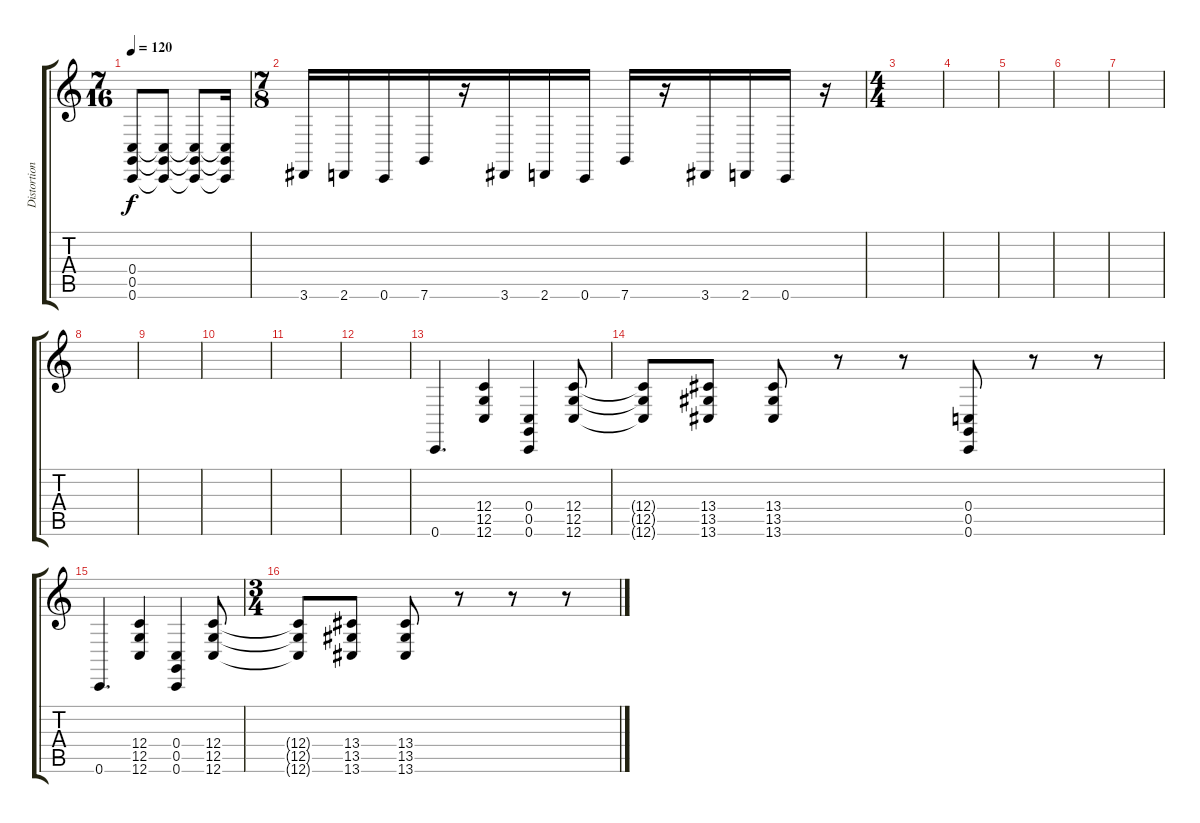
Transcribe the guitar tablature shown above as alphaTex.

\track ("Distortion Guitar" "Distortion") {instrument synthbrass1}
\staff {score tabs}
\tuning (D4 A3 F3 C3 G2 C2) {hide}
\ts (7 16)
\tempo 120
\clef g2
\ks c
(0.4{t} 0.5{t} 0.6{t}).8{dy f} (0.4{t} 0.5{t} 0.6{t}).8 (0.4{t} 0.5{t} 0.6{t}).8 (0.4{t} 0.5{t} 0.6{t}).16 |
\ts (7 8)
3.6.16 2.6.16 0.6.16 7.6.16 r.16 3.6.16 2.6.16 0.6.16 7.6.16 r.16 3.6.16 2.6.16 0.6.16 r.16 |
\ts (4 4)
|
|
|
|
|
|
|
|
|
|
0.6.4{d} (12.4 12.5 12.6).4 (0.4 0.5 0.6).4 (12.4 12.5 12.6).8 |
(12.4{t} 12.5{t} 12.6{t}).8 (13.4 13.5 13.6).8 (13.4 13.5 13.6).8 r.8 r.8 (0.4 0.5 0.6).8 r.8 r.8 |
0.6.4{d} (12.4 12.5 12.6).4 (0.4 0.5 0.6).4 (12.4 12.5 12.6).8 |
\ts (3 4)
(12.4{t} 12.5{t} 12.6{t}).8 (13.4 13.5 13.6).8 (13.4 13.5 13.6).8 r.8 r.8 r.8
